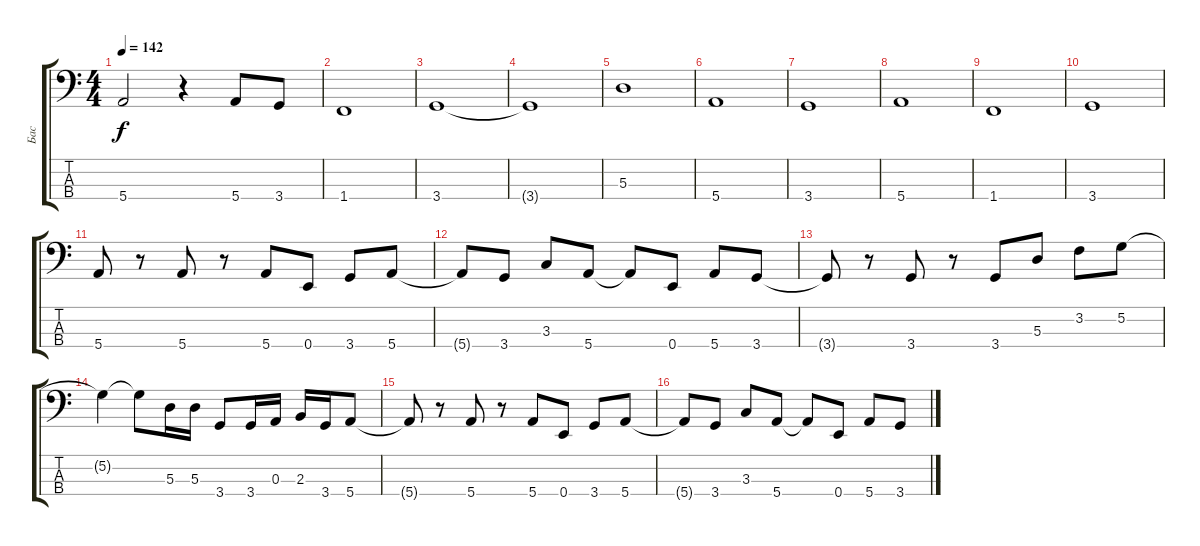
\track ("Бас" "Бас") {instrument electricbasspick}
\staff {score tabs}
\tuning (G2 D2 A1 E1) {hide}
\ts (4 4)
\tempo 142
\clef f4
\ks c
5.4.2{dy f} r.4 5.4.8 3.4.8 |
1.4.1 |
3.4.1 |
3.4{t}.1 |
5.3.1 |
5.4.1 |
3.4.1 |
5.4.1 |
1.4.1 |
3.4.1 |
5.4.8 r.8 5.4.8 r.8 5.4.8 0.4.8 3.4.8 5.4.8 |
5.4{t}.8 3.4.8 3.3.8 5.4.8 5.4{t}.8 0.4.8 5.4.8 3.4.8 |
3.4{t}.8 r.8 3.4.8 r.8 3.4.8 5.3.8 3.2.8 5.2.8 |
5.2{t}.4 5.2{t}.8 5.3.16 5.3.16 3.4.8 3.4.16 0.3.16 2.3.16 3.4.16 5.4.8 |
5.4{t}.8 r.8 5.4.8 r.8 5.4.8 0.4.8 3.4.8 5.4.8 |
5.4{t}.8 3.4.8 3.3.8 5.4.8 5.4{t}.8 0.4.8 5.4.8 3.4.8
